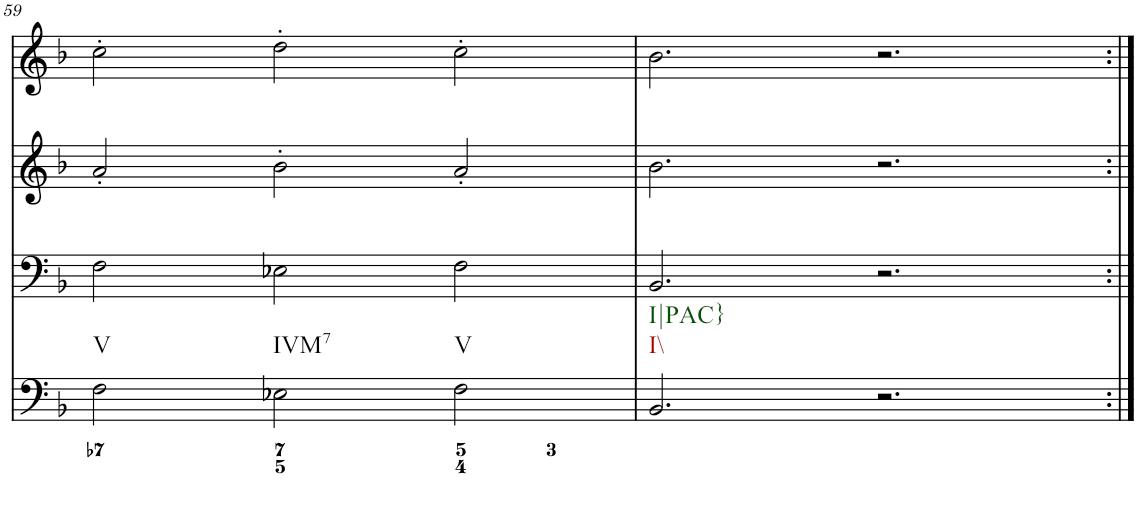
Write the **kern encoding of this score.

**kern	**kern	**kern	**kern
*part4	*part3	*part2	*part1
*staff4	*staff3	*staff2	*staff1
*I"Piano	*I"Piano	*I"Piano	*I"Piano
*I'Pno	*I'Pno	*I'Pno	*I'Pno
!!LO:PB:g=z
*clefF4	*clefF4	*clefG2	*clefG2
*k[b-]	*k[b-]	*k[b-]	*k[b-]
*F:	*F:	*F:	*F:
*M6/4	*M6/4	*M6/4	*M6/4
=59	=59	=59	=59
!LO:TX:b:t=V	!	!	!
2F\	2F\	2a'/	2cc'\
!LO:TX:b:t=IVM7	!	!	!
2E-X\	2E-X\	2b-'\	2dd'\
!LO:TX:b:t=V	!	!	!
2F\	2F\	2a'/	2cc'\
=60	=60	=60	=60
!LO:TX:b:t=I\\	!	!	!
!LO:TX:b:t=I|PAC}	!	!	!
2.BB-/	2.BB-/	2.b-\	2.b-\
2.r	2.r	2.r	2.r
=:|!	=:|!	=:|!	=:|!
*-	*-	*-	*-
